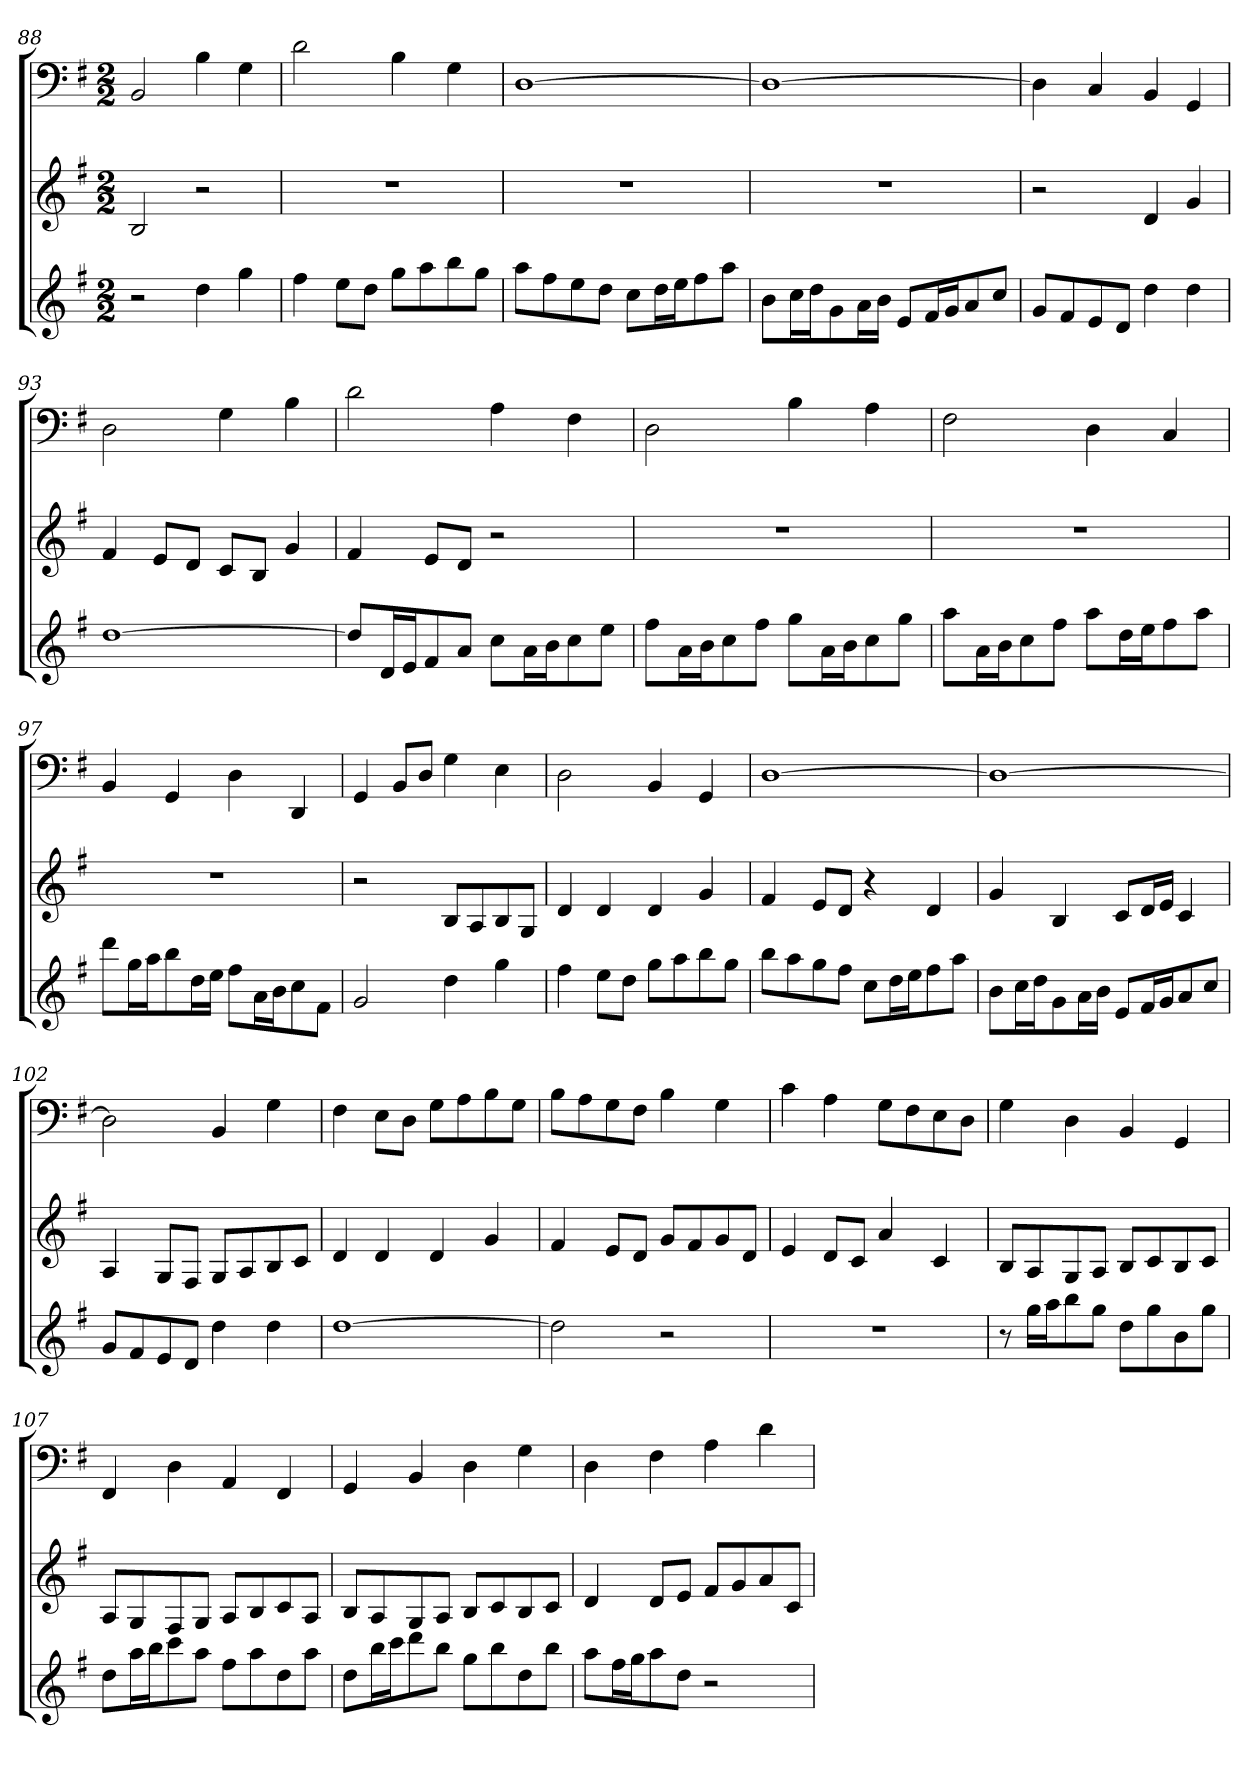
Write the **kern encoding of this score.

**kern	**kern	**kern
*part3	*part2	*part1
*staff3	*staff2	*staff1
*k[f#]	*k[f#]	*k[f#]
*G:	*G:	*G:
*M2/2	*M2/2	*M2/2
=88	=88	=88
2r	2B	2BB
4dd	2r	4B
4gg	.	4G
=89	=89	=89
4ff#	1r	2d
8eeL	.	.
8ddJ	.	.
8ggL	.	4B
8aa	.	.
8bb	.	4G
8ggJ	.	.
=90	=90	=90
8aaL	1r	[1D
8ff#	.	.
8ee	.	.
8ddJ	.	.
8ccL	.	.
16ddL	.	.
16eeJ	.	.
8ff#	.	.
8aaJ	.	.
=91	=91	=91
8bL	1r	1D_
16ccL	.	.
16ddJ	.	.
8g	.	.
16aL	.	.
16bJJ	.	.
8eL	.	.
16f#L	.	.
16gJ	.	.
8a	.	.
8ccJ	.	.
=92	=92	=92
8gL	2r	4D]
8f#	.	.
8e	.	4C
8dJ	.	.
4dd	4d	4BB
4dd	4g	4GG
=93	=93	=93
[1dd	4f#	2D
.	8eL	.
.	8dJ	.
.	8cL	4G
.	8BJ	.
.	4g	4B
=94	=94	=94
8ddL]	4f#	2d
16dL	.	.
16eJ	.	.
8f#	8eL	.
8aJ	8dJ	.
8ccL	2r	4A
16aL	.	.
16bJ	.	.
8cc	.	4F#
8eeJ	.	.
=95	=95	=95
8ff#L	1r	2D
16aL	.	.
16bJ	.	.
8cc	.	.
8ff#J	.	.
8ggL	.	4B
16aL	.	.
16bJ	.	.
8cc	.	4A
8ggJ	.	.
=96	=96	=96
8aaL	1r	2F#
16aL	.	.
16bJ	.	.
8cc	.	.
8ff#J	.	.
8aaL	.	4D
16ddL	.	.
16eeJ	.	.
8ff#	.	4C
8aaJ	.	.
=97	=97	=97
8dddL	1r	4BB
16ggL	.	.
16aaJ	.	.
8bb	.	4GG
16ddL	.	.
16eeJJ	.	.
8ff#L	.	4D
16aL	.	.
16bJ	.	.
8cc	.	4DD
8f#J	.	.
=98	=98	=98
2g	2r	4GG
.	.	8BBL
.	.	8DJ
4dd	8BL	4G
.	8A	.
4gg	8B	4E
.	8GJ	.
=99	=99	=99
4ff#	4d	2D
8eeL	4d	.
8ddJ	.	.
8ggL	4d	4BB
8aa	.	.
8bb	4g	4GG
8ggJ	.	.
=100	=100	=100
8bbL	4f#	[1D
8aa	.	.
8gg	8eL	.
8ff#J	8dJ	.
8ccL	4r	.
16ddL	.	.
16eeJ	.	.
8ff#	4d	.
8aaJ	.	.
=101	=101	=101
8bL	4g	1D_
16ccL	.	.
16ddJ	.	.
8g	4B	.
16aL	.	.
16bJJ	.	.
8eL	8cL	.
16f#L	16dL	.
16gJ	16eJJ	.
8a	4c	.
8ccJ	.	.
=102	=102	=102
8gL	4A	2D]
8f#	.	.
8e	8GL	.
8dJ	8F#J	.
4dd	8GL	4BB
.	8A	.
4dd	8B	4G
.	8cJ	.
=103	=103	=103
[1dd	4d	4F#
.	4d	8EL
.	.	8DJ
.	4d	8GL
.	.	8A
.	4g	8B
.	.	8GJ
=104	=104	=104
2dd]	4f#	8BL
.	.	8A
.	8eL	8G
.	8dJ	8F#J
2r	8gL	4B
.	8f#	.
.	8g	4G
.	8dJ	.
=105	=105	=105
1r	4e	4c
.	8dL	4A
.	8cJ	.
.	4a	8GL
.	.	8F#
.	4c	8E
.	.	8DJ
=106	=106	=106
8r	8BL	4G
16ggLL	8A	.
16aaJ	.	.
8bb	8G	4D
8ggJ	8AJ	.
8ddL	8BL	4BB
8gg	8c	.
8b	8B	4GG
8ggJ	8cJ	.
=107	=107	=107
8ddL	8AL	4FF#
16aaL	8G	.
16bbJ	.	.
8ccc	8F#	4D
8aaJ	8GJ	.
8ff#L	8AL	4AA
8aa	8B	.
8dd	8c	4FF#
8aaJ	8AJ	.
=108	=108	=108
8ddL	8BL	4GG
16bbL	8A	.
16cccJ	.	.
8ddd	8G	4BB
8bbJ	8AJ	.
8ggL	8BL	4D
8bb	8c	.
8dd	8B	4G
8bbJ	8cJ	.
=109	=109	=109
8aaL	4d	4D
16ff#L	.	.
16ggJ	.	.
8aa	8dL	4F#
8ddJ	8eJ	.
2r	8f#L	4A
.	8g	.
.	8a	4d
.	8cJ	.
=	=	=
*-	*-	*-
